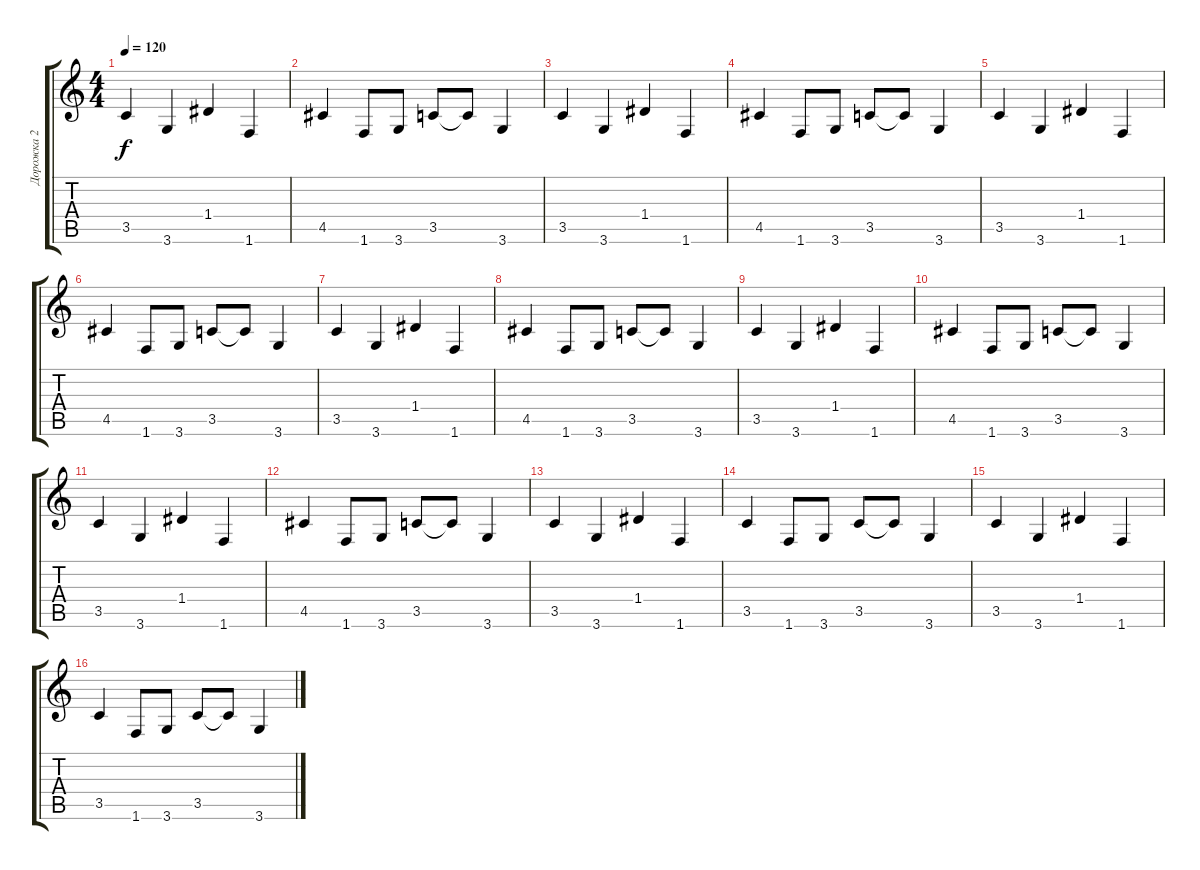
\track ("Дорожка 2" "Дорожка 2") {instrument acousticbass}
\staff {score tabs}
\tuning (E4 B3 G3 D3 A2 E2) {hide}
\ts (4 4)
\tempo 120
\clef g2
\ks c
3.5.4{dy f} 3.6.4 1.4.4 1.6.4 |
4.5.4 1.6.8 3.6.8 3.5.8 3.5{t}.8 3.6.4 |
3.5.4 3.6.4 1.4.4 1.6.4 |
4.5.4 1.6.8 3.6.8 3.5.8 3.5{t}.8 3.6.4 |
3.5.4 3.6.4 1.4.4 1.6.4 |
4.5.4 1.6.8 3.6.8 3.5.8 3.5{t}.8 3.6.4 |
3.5.4 3.6.4 1.4.4 1.6.4 |
4.5.4 1.6.8 3.6.8 3.5.8 3.5{t}.8 3.6.4 |
3.5.4 3.6.4 1.4.4 1.6.4 |
4.5.4 1.6.8 3.6.8 3.5.8 3.5{t}.8 3.6.4 |
3.5.4 3.6.4 1.4.4 1.6.4 |
4.5.4 1.6.8 3.6.8 3.5.8 3.5{t}.8 3.6.4 |
3.5.4 3.6.4 1.4.4 1.6.4 |
3.5.4 1.6.8 3.6.8 3.5.8 3.5{t}.8 3.6.4 |
3.5.4 3.6.4 1.4.4 1.6.4 |
3.5.4 1.6.8 3.6.8 3.5.8 3.5{t}.8 3.6.4
